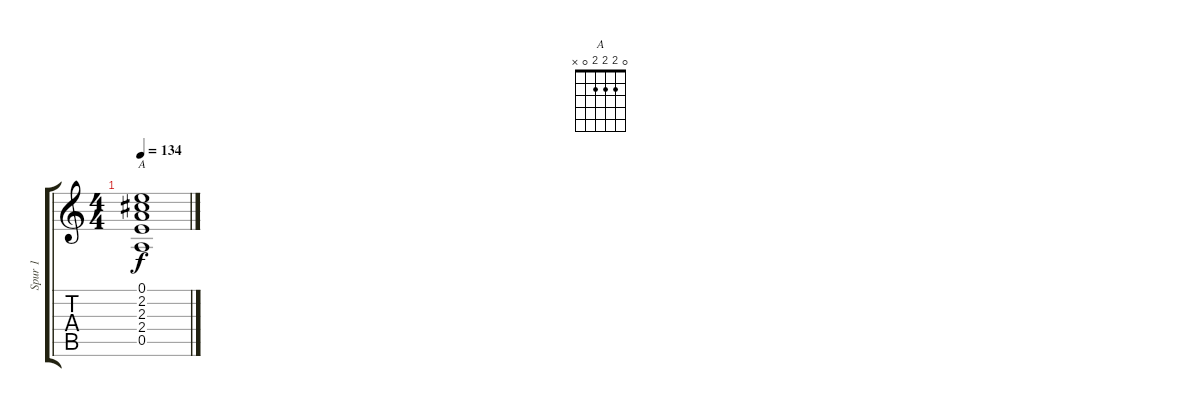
\track ("Spur 1" "Spur 1") {instrument overdrivenguitar}
\staff {score tabs}
\tuning (E4 B3 G3 D3 A2 E2) {hide}
\chord ("A" 0 2 2 2 0 x)
\ts (4 4)
\tempo 134
\clef g2
\ks c
(0.1 2.2 2.3 2.4 0.5).1{ch "A" dy f}
